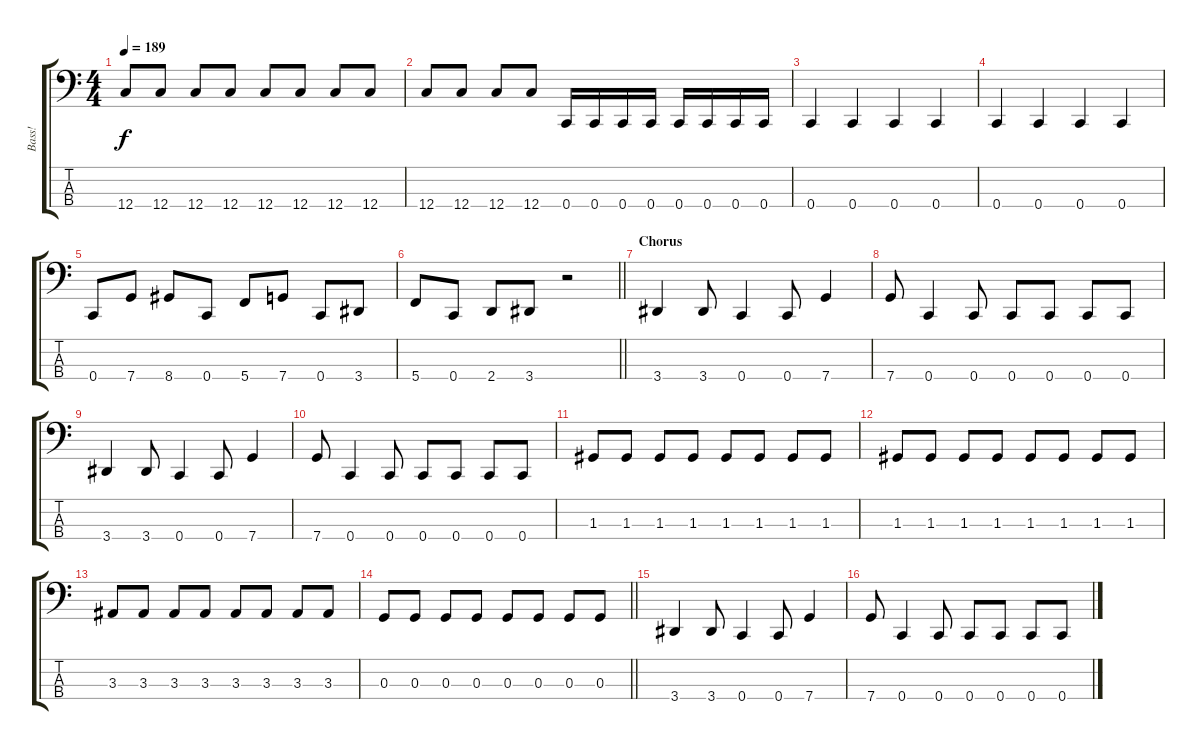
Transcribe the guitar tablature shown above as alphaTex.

\track ("Bass!" "Bass!") {instrument electricbassfinger}
\staff {score tabs}
\tuning (F2 C2 G1 C1) {hide}
\ts (4 4)
\tempo 189
\clef f4
\ks c
12.4.8{dy f} 12.4.8 12.4.8 12.4.8 12.4.8 12.4.8 12.4.8 12.4.8 |
12.4.8 12.4.8 12.4.8 12.4.8 0.4.16 0.4.16 0.4.16 0.4.16 0.4.16 0.4.16 0.4.16 0.4.16 |
0.4.4 0.4.4 0.4.4 0.4.4 |
0.4.4 0.4.4 0.4.4 0.4.4 |
0.4.8 7.4.8 8.4.8 0.4.8 5.4.8 7.4.8 0.4.8 3.4.8 |
\barLineRight lightlight
5.4.8 0.4.8 2.4.8 3.4.8 r.2 |
\section ("" "Chorus")
3.4.4 3.4.8 0.4.4 0.4.8 7.4.4 |
7.4.8 0.4.4 0.4.8 0.4.8 0.4.8 0.4.8 0.4.8 |
3.4.4 3.4.8 0.4.4 0.4.8 7.4.4 |
7.4.8 0.4.4 0.4.8 0.4.8 0.4.8 0.4.8 0.4.8 |
1.3.8 1.3.8 1.3.8 1.3.8 1.3.8 1.3.8 1.3.8 1.3.8 |
1.3.8 1.3.8 1.3.8 1.3.8 1.3.8 1.3.8 1.3.8 1.3.8 |
3.3.8 3.3.8 3.3.8 3.3.8 3.3.8 3.3.8 3.3.8 3.3.8 |
\barLineRight lightlight
0.3.8 0.3.8 0.3.8 0.3.8 0.3.8 0.3.8 0.3.8 0.3.8 |
3.4.4 3.4.8 0.4.4 0.4.8 7.4.4 |
7.4.8 0.4.4 0.4.8 0.4.8 0.4.8 0.4.8 0.4.8
